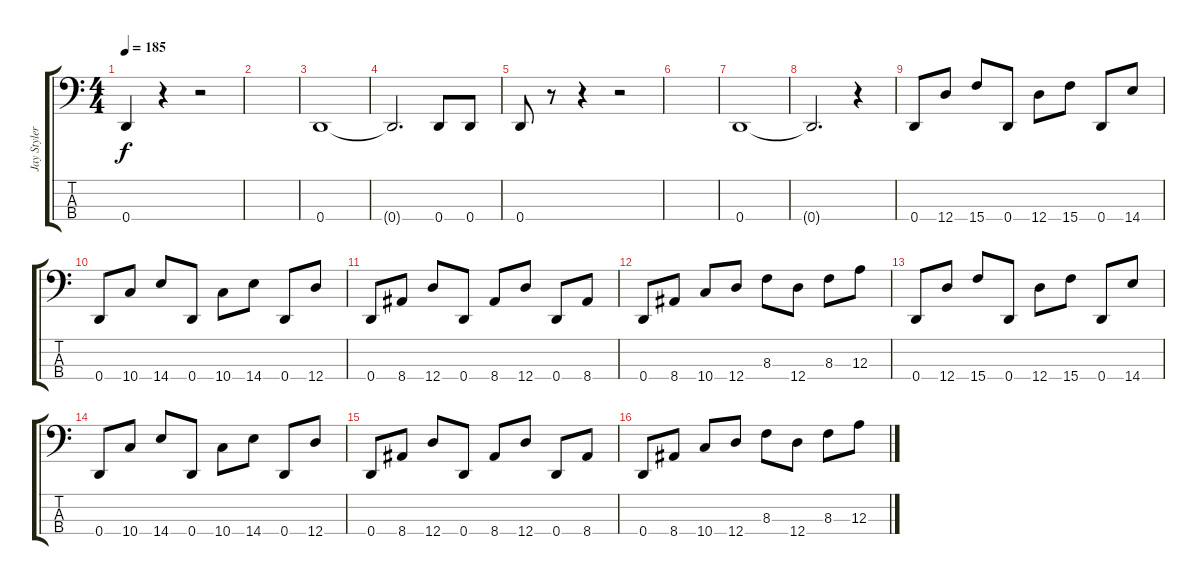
\track ("Jay Styler (Bass)" "Jay Styler") {instrument electricbasspick}
\staff {score tabs}
\tuning (G2 D2 A1 D1) {hide}
\ts (4 4)
\tempo 185
\clef f4
\ks c
0.4.4{dy f instrument electricbasspick} r.4 r.2 |
|
0.4.1 |
0.4{t}.2{d} 0.4.8 0.4.8 |
0.4.8 r.8 r.4 r.2 |
|
0.4.1 |
0.4{t}.2{d} r.4 |
0.4.8 12.4.8 15.4.8 0.4.8 12.4.8 15.4.8 0.4.8 14.4.8 |
0.4.8 10.4.8 14.4.8 0.4.8 10.4.8 14.4.8 0.4.8 12.4.8 |
0.4.8 8.4.8 12.4.8 0.4.8 8.4.8 12.4.8 0.4.8 8.4.8 |
0.4.8 8.4.8 10.4.8 12.4.8 8.3.8 12.4.8 8.3.8 12.3.8 |
0.4.8 12.4.8 15.4.8 0.4.8 12.4.8 15.4.8 0.4.8 14.4.8 |
0.4.8 10.4.8 14.4.8 0.4.8 10.4.8 14.4.8 0.4.8 12.4.8 |
0.4.8 8.4.8 12.4.8 0.4.8 8.4.8 12.4.8 0.4.8 8.4.8 |
0.4.8 8.4.8 10.4.8 12.4.8 8.3.8 12.4.8 8.3.8 12.3.8
